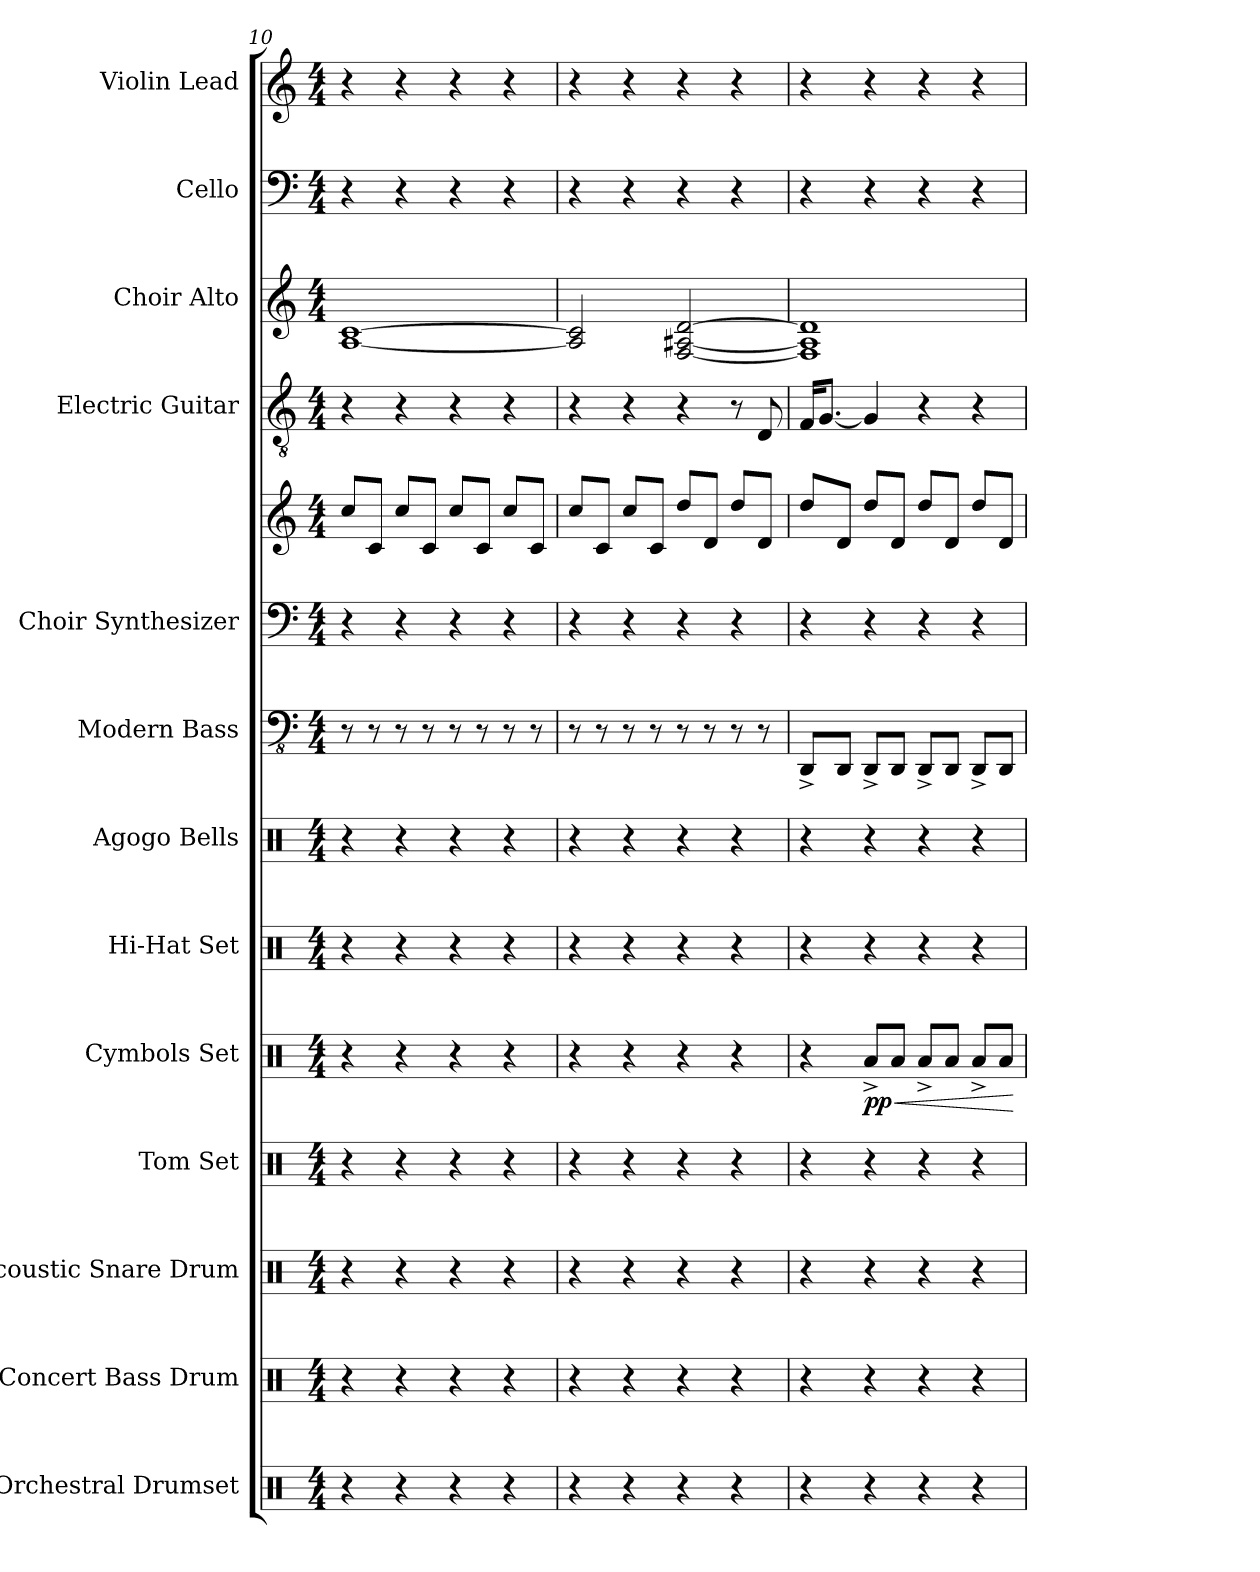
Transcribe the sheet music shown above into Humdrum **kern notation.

**kern	**kern	**kern	**kern	**kern	**dynam	**kern	**kern	**kern	**kern	**kern	**kern	**kern	**kern	**kern
*part13	*part12	*part11	*part10	*part9	*part9	*part8	*part7	*part6	*part5	*part5	*part4	*part3	*part2	*part1
*staff14	*staff13	*staff12	*staff11	*staff10	*staff10	*staff9	*staff8	*staff7	*staff6	*staff5	*staff4	*staff3	*staff2	*staff1
*I"Orchestral Drumset	*I"Concert Bass Drum	*I"Acoustic Snare Drum	*I"Tom Set	*I"Cymbols Set	*	*I"Hi-Hat Set	*I"Agogo Bells	*I"Modern Bass	*I"Choir Synthesizer	*	*I"Electric Guitar	*I"Choir Alto	*I"Cello	*I"Violin Lead
*I'Drums	*I'CBD	*I'Snr	*I'Toms	*I'Cym	*	*I'Hi-Hat	*I'Ago.	*I'Mo. B.	*I'Synth.	*	*I'El. Guit.	*I'Alto	*	*I'Vln. Ld.
*clefX	*clefX	*clefX	*clefX	*clefX	*	*clefX	*clefX	*clefFv4	*clefF4	*clefG2	*clefGv2	*clefG2	*clefF4	*clefG2
*k[]	*k[]	*k[]	*k[]	*k[]	*	*k[]	*k[]	*k[]	*k[]	*k[]	*k[]	*k[]	*k[]	*k[]
*M4/4	*M4/4	*M4/4	*M4/4	*M4/4	*	*M4/4	*M4/4	*M4/4	*M4/4	*M4/4	*M4/4	*M4/4	*M4/4	*M4/4
=10	=10	=10	=10	=10	=10	=10	=10	=10	=10	=10	=10	=10	=10	=10
4r	4r	4r	4r	4r	.	4r	4r	8r	4r	8ccL	4r	[1A [1c	4r	4r
.	.	.	.	.	.	.	.	8r	.	8cJ	.	.	.	.
4r	4r	4r	4r	4r	.	4r	4r	8r	4r	8ccL	4r	.	4r	4r
.	.	.	.	.	.	.	.	8r	.	8cJ	.	.	.	.
4r	4r	4r	4r	4r	.	4r	4r	8r	4r	8ccL	4r	.	4r	4r
.	.	.	.	.	.	.	.	8r	.	8cJ	.	.	.	.
4r	4r	4r	4r	4r	.	4r	4r	8r	4r	8ccL	4r	.	4r	4r
.	.	.	.	.	.	.	.	8r	.	8cJ	.	.	.	.
=11	=11	=11	=11	=11	=11	=11	=11	=11	=11	=11	=11	=11	=11	=11
4r	4r	4r	4r	4r	.	4r	4r	8r	4r	8ccL	4r	2A] 2c]	4r	4r
.	.	.	.	.	.	.	.	8r	.	8cJ	.	.	.	.
4r	4r	4r	4r	4r	.	4r	4r	8r	4r	8ccL	4r	.	4r	4r
.	.	.	.	.	.	.	.	8r	.	8cJ	.	.	.	.
4r	4r	4r	4r	4r	.	4r	4r	8r	4r	8ddL	4r	[2F [2A#X [2d	4r	4r
.	.	.	.	.	.	.	.	8r	.	8dJ	.	.	.	.
4r	4r	4r	4r	4r	.	4r	4r	8r	4r	8ddL	8r	.	4r	4r
.	.	.	.	.	.	.	.	8r	.	8dJ	8D	.	.	.
=12	=12	=12	=12	=12	=12	=12	=12	=12	=12	=12	=12	=12	=12	=12
4r	4r	4r	4r	4r	.	4r	4r	8DDD^L	4r	8ddL	16FKL	1F] 1A#] 1d]	4r	4r
.	.	.	.	.	.	.	.	.	.	.	[8.GJ	.	.	.
.	.	.	.	.	.	.	.	8DDDJ	.	8dJ	.	.	.	.
!	!	!	!	!	!LO:HP:b	!	!	!	!	!	!	!	!	!
!	!	!	!	!	!LO:DY:n=1:b	!	!	!	!	!	!	!	!	!
4r	4r	4r	4r	8Ra^L	< pp	4r	4r	8DDD^L	4r	8ddL	4G]	.	4r	4r
.	.	.	.	8RaJ	.	.	.	8DDDJ	.	8dJ	.	.	.	.
4r	4r	4r	4r	8Ra^L	.	4r	4r	8DDD^L	4r	8ddL	4r	.	4r	4r
.	.	.	.	8RaJ	.	.	.	8DDDJ	.	8dJ	.	.	.	.
4r	4r	4r	4r	8Ra^L	.	4r	4r	8DDD^L	4r	8ddL	4r	.	4r	4r
.	.	.	.	8RaJ	.	.	.	8DDDJ	.	8dJ	.	.	.	.
.	.	.	.	.	[	.	.	.	.	.	.	.	.	.
=	=	=	=	=	=	=	=	=	=	=	=	=	=	=
*-	*-	*-	*-	*-	*-	*-	*-	*-	*-	*-	*-	*-	*-	*-
